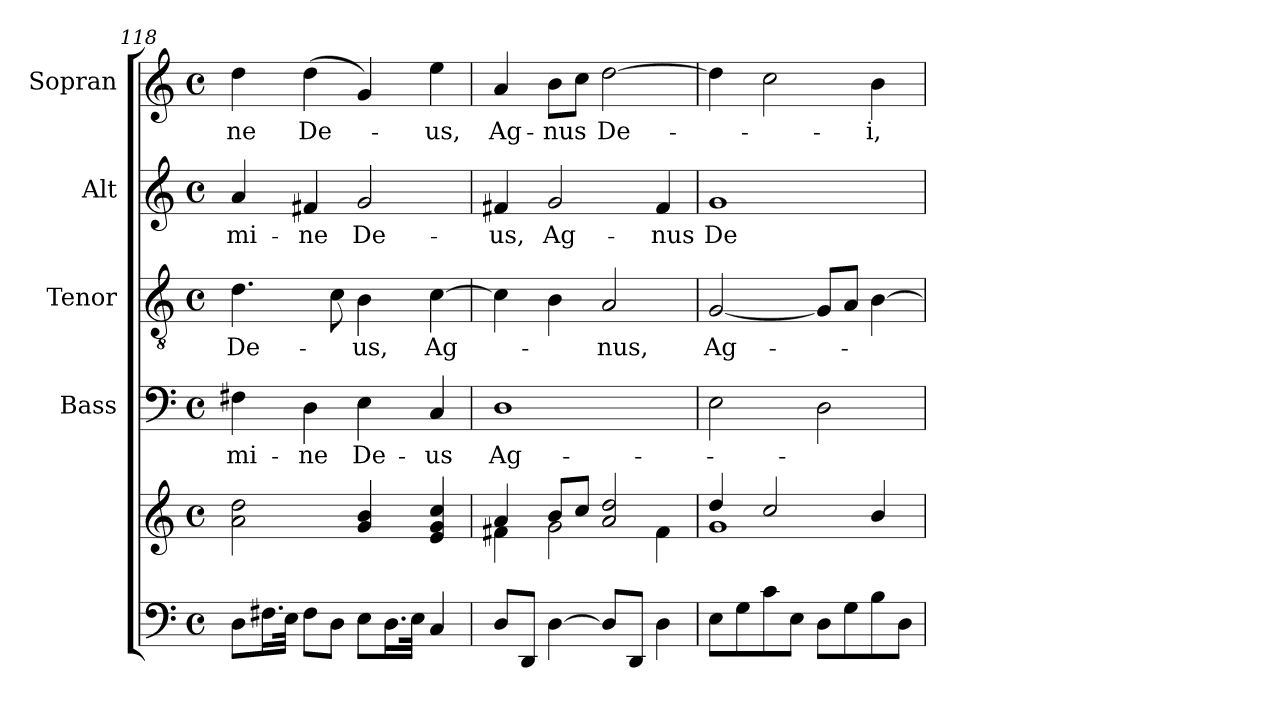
**kern	**kern	**kern	**text	**kern	**text	**kern	**text	**kern	**text
*part5	*part5	*part4	*part4	*part3	*part3	*part2	*part2	*part1	*part1
*staff6	*staff5	*staff4	*staff4	*staff3	*staff3	*staff2	*staff2	*staff1	*staff1
*	*	*I"Bass	*	*I"Tenor	*	*I"Alt	*	*I"Sopran	*
*	*	*I'B.	*	*I'T.	*	*I'A.	*	*I'S.	*
!!LO:PB:g=z
*clefF4	*clefG2	*clefF4	*	*clefGv2	*	*clefG2	*	*clefG2	*
*k[]	*k[]	*k[]	*	*k[]	*	*k[]	*	*k[]	*
*C:	*C:	*C:	*	*C:	*	*C:	*	*C:	*
*M4/4	*M4/4	*M4/4	*	*M4/4	*	*M4/4	*	*M4/4	*
*met(c)	*met(c)	*met(c)	*	*met(c)	*	*met(c)	*	*met(c)	*
=118	=118	=118	=118	=118	=118	=118	=118	=118	=118
!	!	!	!LO:LY:b	!	!LO:LY:b	!	!LO:LY:b	!	!LO:LY:b
8D\L	2a\ 2dd\	4F#X\	-mi-	4.d\	De-	4a/	-mi-	4dd\	-ne
16.F#X\L	.	.	.	.	.	.	.	.	.
32E\JJk	.	.	.	.	.	.	.	.	.
!	!	!	!LO:LY:b	!	!	!	!LO:LY:b	!	!LO:LY:b
8F#\L	.	4D\	-ne	.	.	4f#X/	-ne	(>4dd\	De-
8D\J	.	.	.	8c\	.	.	.	.	.
!	!	!	!LO:LY:b	!	!LO:LY:b	!	!LO:LY:b	!	!
8E\L	4g/ 4b/	4E\	De-	4B\	-us,	2g/	De-	4g/)	.
16.D\L	.	.	.	.	.	.	.	.	.
32E\JJk	.	.	.	.	.	.	.	.	.
!	!	!	!LO:LY:b	!	!LO:LY:b	!	!	!	!LO:LY:b
4C/	4e/ 4g/ 4cc/	4C/	-us	[4c\	Ag-	.	.	4ee\	-us,
=119	=119	=119	=119	=119	=119	=119	=119	=119	=119
*	*^	*	*	*	*	*	*	*	*
!	!	!	!	!LO:LY:b	!	!	!	!LO:LY:b	!	!LO:LY:b
8D/L	4a/	4f#X\	1D	Ag-	4c\]	.	4f#X/	-us,	4a/	Ag-
8DD/J	.	.	.	.	.	.	.	.	.	.
!	!	!	!	!	!	!	!	!LO:LY:b	!	!LO:LY:b
[4D\	8b/L	2g\	.	.	4B\	.	2g/	Ag-	8b\L	-nus
.	8cc/J	.	.	.	.	.	.	.	8cc\J	.
!	!	!	!	!	!	!LO:LY:b	!	!	!	!LO:LY:b
8D/L]	2a/ 2dd/	.	.	.	2A/	-nus,	.	.	[2dd\	De-
8DD/J	.	.	.	.	.	.	.	.	.	.
!	!	!	!	!	!	!	!	!LO:LY:b	!	!
4D\	.	4f#\	.	.	.	.	4f#/	-nus	.	.
=120	=120	=120	=120	=120	=120	=120	=120	=120	=120	=120
!	!	!	!	!	!	!LO:LY:b	!	!LO:LY:b	!	!
8E\L	4dd/	1g	2E\	.	[2G/	Ag-	1g	De-	4dd\]	.
8G\	.	.	.	.	.	.	.	.	.	.
8c\	2cc/	.	.	.	.	.	.	.	2cc\	.
8E\J	.	.	.	.	.	.	.	.	.	.
8D\L	.	.	2D\	.	8G/L]	.	.	.	.	.
8G\	.	.	.	.	8A/J	.	.	.	.	.
!	!	!	!	!	!	!	!	!	!	!LO:LY:b
8B\	4b/	.	.	.	[4B\	.	.	.	4b\	-i,
8D\J	.	.	.	.	.	.	.	.	.	.
*	*v	*v	*	*	*	*	*	*	*	*
=	=	=	=	=	=	=	=	=	=
*-	*-	*-	*-	*-	*-	*-	*-	*-	*-
